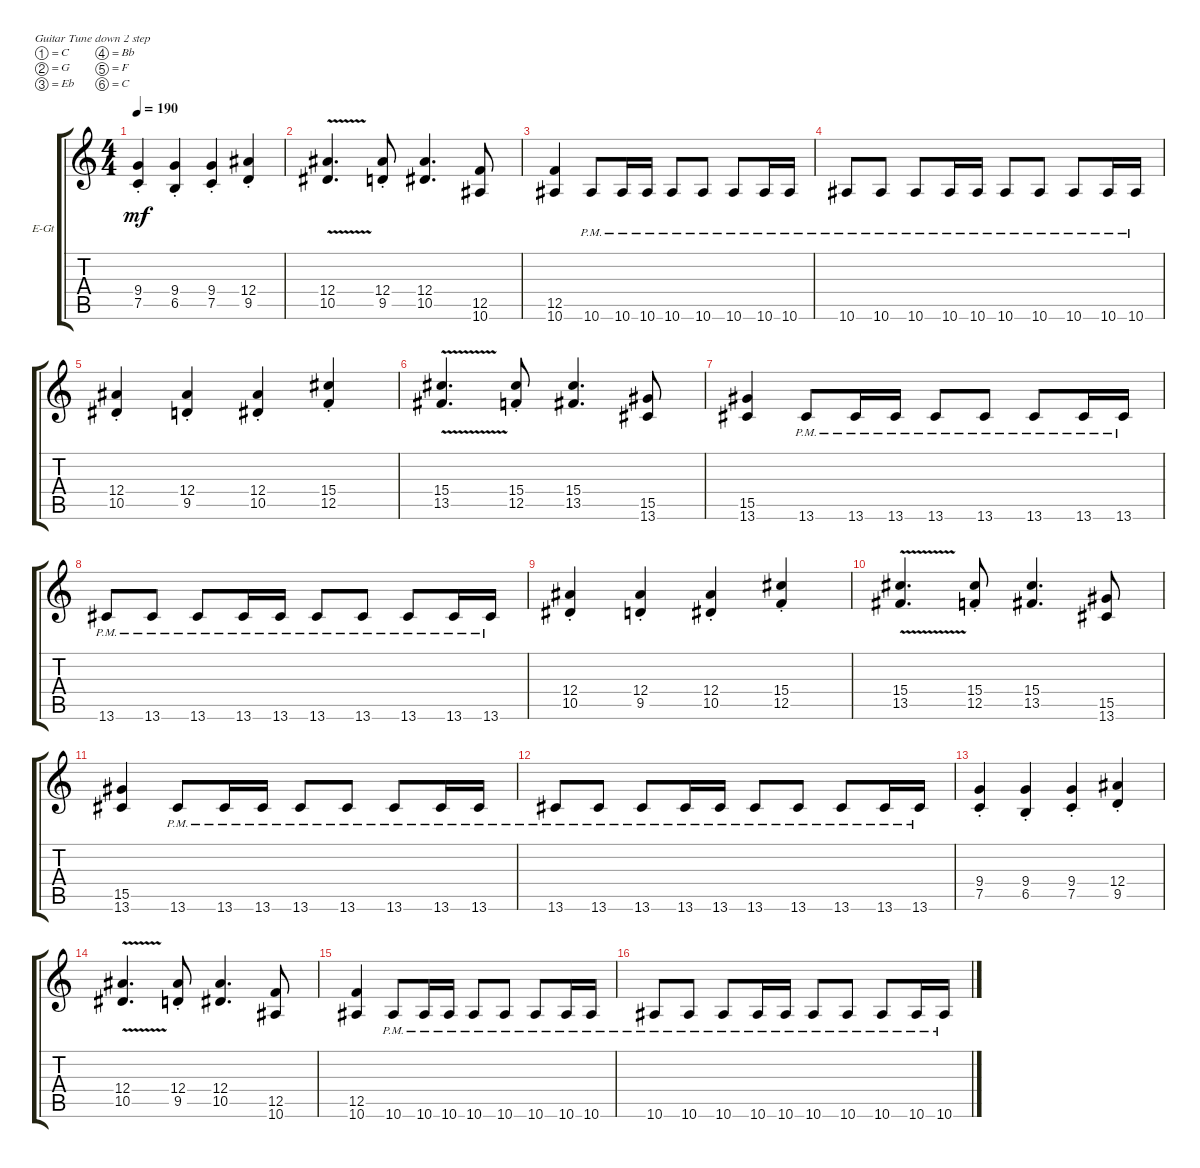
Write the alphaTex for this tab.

\bracketExtendMode groupsimilarinstruments
\firstSystemTrackNameOrientation horizontal
\otherSystemsTrackNameOrientation horizontal
\track ("Electric Guitar 2" "E-Gt") {instrument distortionguitar}
\staff {score tabs}
\tuning (C4 G3 Eb3 Bb2 F2 C2)
\ts (4 4)
\tempo 190
\clef g2
\ks c
(7.5{st} 9.4{st}).4{dy mf} (6.5{st} 9.4{st}).4 (7.5{st} 9.4{st}).4 (9.5{st} 12.4{st}).4 |
(10.5{v} 12.4{v}).4{d} (9.5{st} 12.4{st}).8 (10.5 12.4).4{d} (12.5 10.6).8 |
(10.6 12.5).4 10.6{pm}.8 10.6{pm}.16 10.6{pm}.16 10.6{pm}.8 10.6{pm}.8 10.6{pm}.8 10.6{pm}.16 10.6{pm}.16 |
10.6{pm}.8 10.6{pm}.8 10.6{pm}.8 10.6{pm}.16 10.6{pm}.16 10.6{pm}.8 10.6{pm}.8 10.6{pm}.8 10.6{pm}.16 10.6{pm}.16 |
(10.5{st} 12.4{st}).4 (9.5{st} 12.4{st}).4 (10.5{st} 12.4{st}).4 (12.5{st} 15.4{st}).4 |
(13.5{v} 15.4{v}).4{d} (12.5{st} 15.4{st}).8 (13.5 15.4).4{d} (15.5 13.6).8 |
(13.6 15.5).4 13.6{pm}.8 13.6{pm}.16 13.6{pm}.16 13.6{pm}.8 13.6{pm}.8 13.6{pm}.8 13.6{pm}.16 13.6{pm}.16 |
13.6{pm}.8 13.6{pm}.8 13.6{pm}.8 13.6{pm}.16 13.6{pm}.16 13.6{pm}.8 13.6{pm}.8 13.6{pm}.8 13.6{pm}.16 13.6{pm}.16 |
(10.5{st} 12.4{st}).4 (9.5{st} 12.4{st}).4 (10.5{st} 12.4{st}).4 (12.5{st} 15.4{st}).4 |
(13.5{v} 15.4{v}).4{d} (12.5{st} 15.4{st}).8 (13.5 15.4).4{d} (15.5 13.6).8 |
(13.6 15.5).4 13.6{pm}.8 13.6{pm}.16 13.6{pm}.16 13.6{pm}.8 13.6{pm}.8 13.6{pm}.8 13.6{pm}.16 13.6{pm}.16 |
13.6{pm}.8 13.6{pm}.8 13.6{pm}.8 13.6{pm}.16 13.6{pm}.16 13.6{pm}.8 13.6{pm}.8 13.6{pm}.8 13.6{pm}.16 13.6{pm}.16 |
(7.5{st} 9.4{st}).4 (6.5{st} 9.4{st}).4 (7.5{st} 9.4{st}).4 (9.5{st} 12.4{st}).4 |
(10.5{v} 12.4{v}).4{d} (9.5{st} 12.4{st}).8 (10.5 12.4).4{d} (12.5 10.6).8 |
(10.6 12.5).4 10.6{pm}.8 10.6{pm}.16 10.6{pm}.16 10.6{pm}.8 10.6{pm}.8 10.6{pm}.8 10.6{pm}.16 10.6{pm}.16 |
10.6{pm}.8 10.6{pm}.8 10.6{pm}.8 10.6{pm}.16 10.6{pm}.16 10.6{pm}.8 10.6{pm}.8 10.6{pm}.8 10.6{pm}.16 10.6{pm}.16
